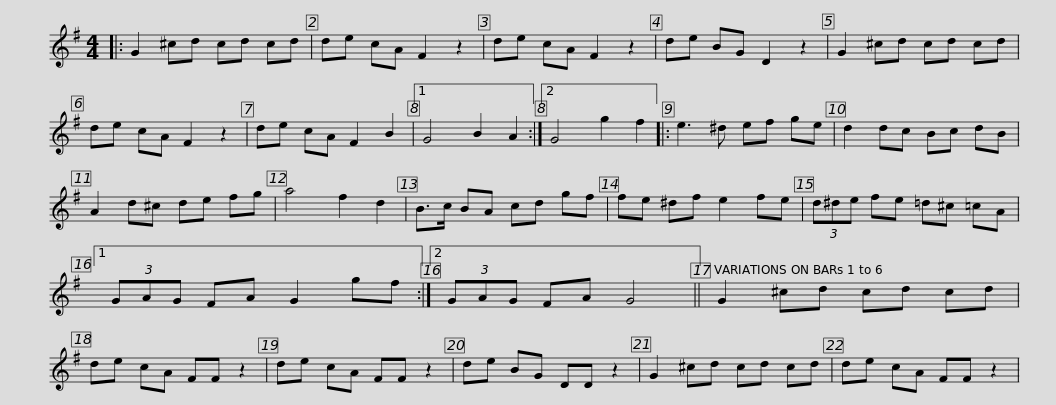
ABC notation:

X:1
L:1/8
M:4/4
I:linebreak $
K:G
V:1 treble
V:1
|: G2 ^cd cd cd | de cA F2 z2 | de cA F2 z2 | de BG D2 z2 | G2 ^cd cd cd | %5
 de cA F2 z2 |$ de cA F2 B2 |1 G4 B2 A2 :|2 G4 g2 f2 |: e3 ^d ef ge | %10
 d2 dc Bc dB | A2 d^c de fg | a4 f2 d2 |$ B>c BA cd gf | fe ^df e2 fe | %15
 (3d^de fe =d^c =cA |1 (3GAG FA G2 gf :|2 (3GAG FA G4 ||$ G2 ^cd cd cd | de cA FF z2 | %20
 de cA FF z2 | de BG DD z2 | G2 ^cd cd cd | de cA FF z2 | %24
